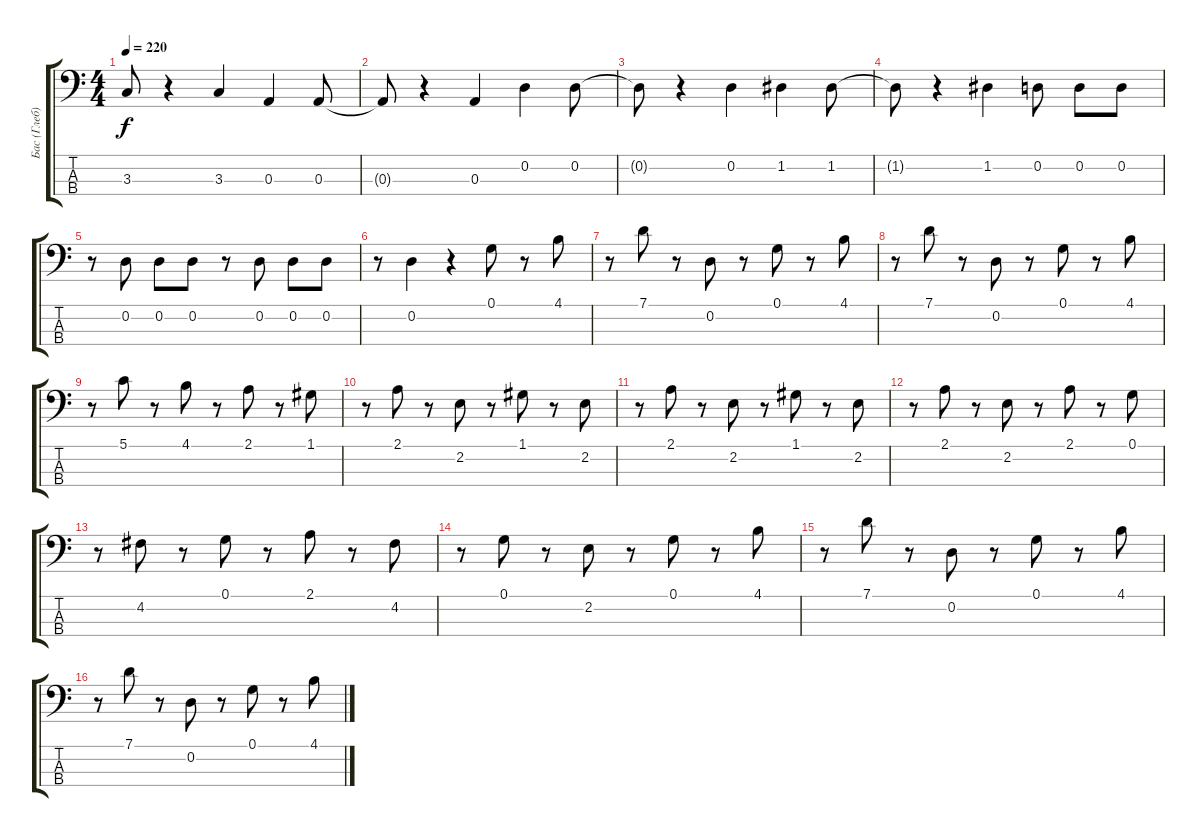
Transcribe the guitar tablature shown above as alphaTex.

\track ("Бас (Глеб)" "Бас (Глеб)") {instrument electricbassfinger}
\staff {score tabs}
\tuning (G2 D2 A1 E1) {hide}
\ts (4 4)
\tempo 220
\clef f4
\ks c
3.3{t}.8{dy f} r.4 3.3.4 0.3.4 0.3.8 |
0.3{t}.8 r.4 0.3.4 0.2.4 0.2.8 |
0.2{t}.8 r.4 0.2.4 1.2.4 1.2.8 |
1.2{t}.8 r.4 1.2.4 0.2.8 0.2.8 0.2.8 |
r.8 0.2.8 0.2.8 0.2.8 r.8 0.2.8 0.2.8 0.2.8 |
r.8 0.2.4 r.4 0.1.8 r.8 4.1.8 |
r.8 7.1.8 r.8 0.2.8 r.8 0.1.8 r.8 4.1.8 |
r.8 7.1.8 r.8 0.2.8 r.8 0.1.8 r.8 4.1.8 |
r.8 5.1.8 r.8 4.1.8 r.8 2.1.8 r.8 1.1.8 |
r.8 2.1.8 r.8 2.2.8 r.8 1.1.8 r.8 2.2.8 |
r.8 2.1.8 r.8 2.2.8 r.8 1.1.8 r.8 2.2.8 |
r.8 2.1.8 r.8 2.2.8 r.8 2.1.8 r.8 0.1.8 |
r.8 4.2.8 r.8 0.1.8 r.8 2.1.8 r.8 4.2.8 |
r.8 0.1.8 r.8 2.2.8 r.8 0.1.8 r.8 4.1.8 |
r.8 7.1.8 r.8 0.2.8 r.8 0.1.8 r.8 4.1.8 |
r.8 7.1.8 r.8 0.2.8 r.8 0.1.8 r.8 4.1.8
